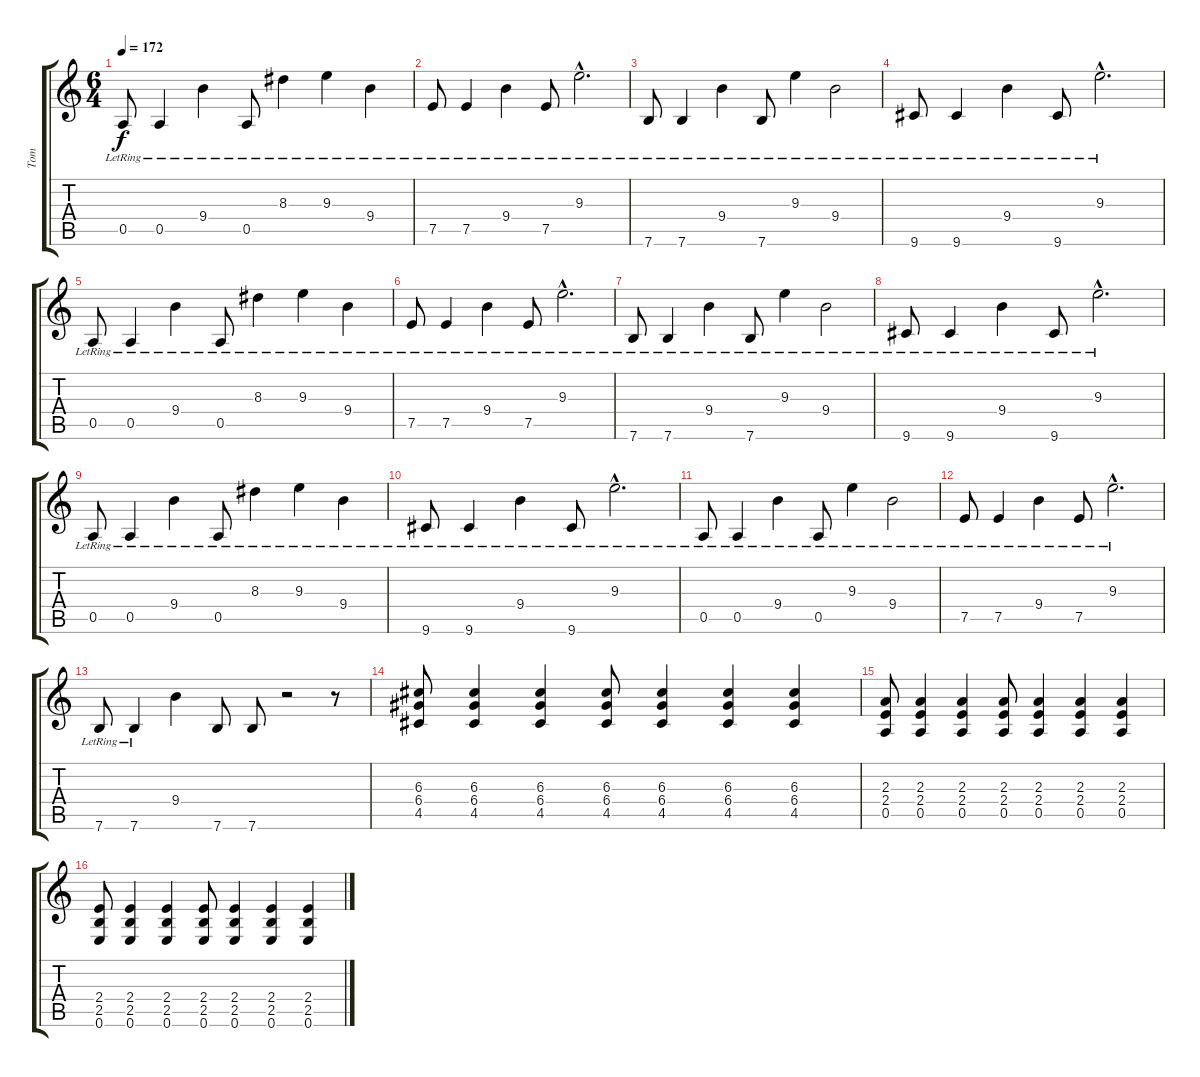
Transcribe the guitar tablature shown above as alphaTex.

\track ("Tom" "Tom") {instrument electricguitarclean}
\staff {score tabs}
\tuning (E4 B3 G3 D3 A2 E2) {hide}
\ts (6 4)
\tempo 172
\clef g2
\ks c
0.5{lr}.8{dy f} 0.5{lr}.4 9.4{lr}.4 0.5{lr}.8 8.3{lr}.4 9.3{lr}.4 9.4{lr}.4 |
7.5{lr}.8 7.5{lr}.4 9.4{lr}.4 7.5{lr}.8 9.3{hac lr}.2{d} |
7.6{lr}.8 7.6{lr}.4 9.4{lr}.4 7.6{lr}.8 9.3{lr}.4 9.4{lr}.2 |
9.6{lr}.8 9.6{lr}.4 9.4{lr}.4 9.6{lr}.8 9.3{hac lr}.2{d} |
0.5{lr}.8 0.5{lr}.4 9.4{lr}.4 0.5{lr}.8 8.3{lr}.4 9.3{lr}.4 9.4{lr}.4 |
7.5{lr}.8 7.5{lr}.4 9.4{lr}.4 7.5{lr}.8 9.3{hac lr}.2{d} |
7.6{lr}.8 7.6{lr}.4 9.4{lr}.4 7.6{lr}.8 9.3{lr}.4 9.4{lr}.2 |
9.6{lr}.8 9.6{lr}.4 9.4{lr}.4 9.6{lr}.8 9.3{hac lr}.2{d} |
0.5{lr}.8 0.5{lr}.4 9.4{lr}.4 0.5{lr}.8 8.3{lr}.4 9.3{lr}.4 9.4{lr}.4 |
9.6{lr}.8 9.6{lr}.4 9.4{lr}.4 9.6{lr}.8 9.3{hac lr}.2{d} |
0.5{lr}.8 0.5{lr}.4 9.4{lr}.4 0.5{lr}.8 9.3{lr}.4 9.4{lr}.2 |
7.5{lr}.8 7.5{lr}.4 9.4{lr}.4 7.5{lr}.8 9.3{hac lr}.2{d} |
7.6{lr}.8 7.6{lr}.4 9.4.4 7.6.8 7.6.8 r.2 r.8 |
(6.3 6.4 4.5).8{instrument distortionguitar} (6.3 6.4 4.5).4 (6.3 6.4 4.5).4 (6.3 6.4 4.5).8 (6.3 6.4 4.5).4 (6.3 6.4 4.5).4 (6.3 6.4 4.5).4 |
(2.3 2.4 0.5).8 (2.3 2.4 0.5).4 (2.3 2.4 0.5).4 (2.3 2.4 0.5).8 (2.3 2.4 0.5).4 (2.3 2.4 0.5).4 (2.3 2.4 0.5).4 |
(2.4 2.5 0.6).8 (2.4 2.5 0.6).4 (2.4 2.5 0.6).4 (2.4 2.5 0.6).8 (2.4 2.5 0.6).4 (2.4 2.5 0.6).4 (2.4 2.5 0.6).4
